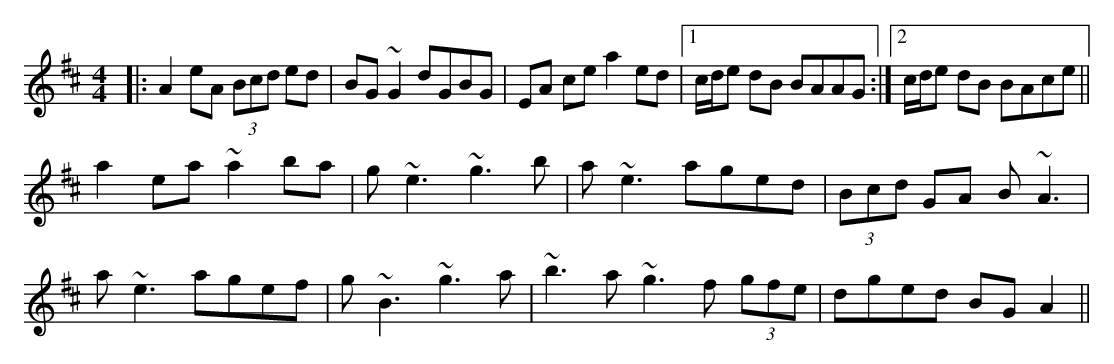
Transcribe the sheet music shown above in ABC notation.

X:1
M:4/4
K:Amix
|:A2 eA (3Bcd ed|BG~G2 dGBG|EA ce a2 ed|1 c/d/e dB BAAG:|2 c/d/e dB BAce||
a2 ea~a2 ba|g~e3 ~g3b|a~e3 aged|(3Bcd GA B~A3|
a~e3 agef|g~B3 ~g3a|~b3 a~g3f (3gfe|dged BGA2||
